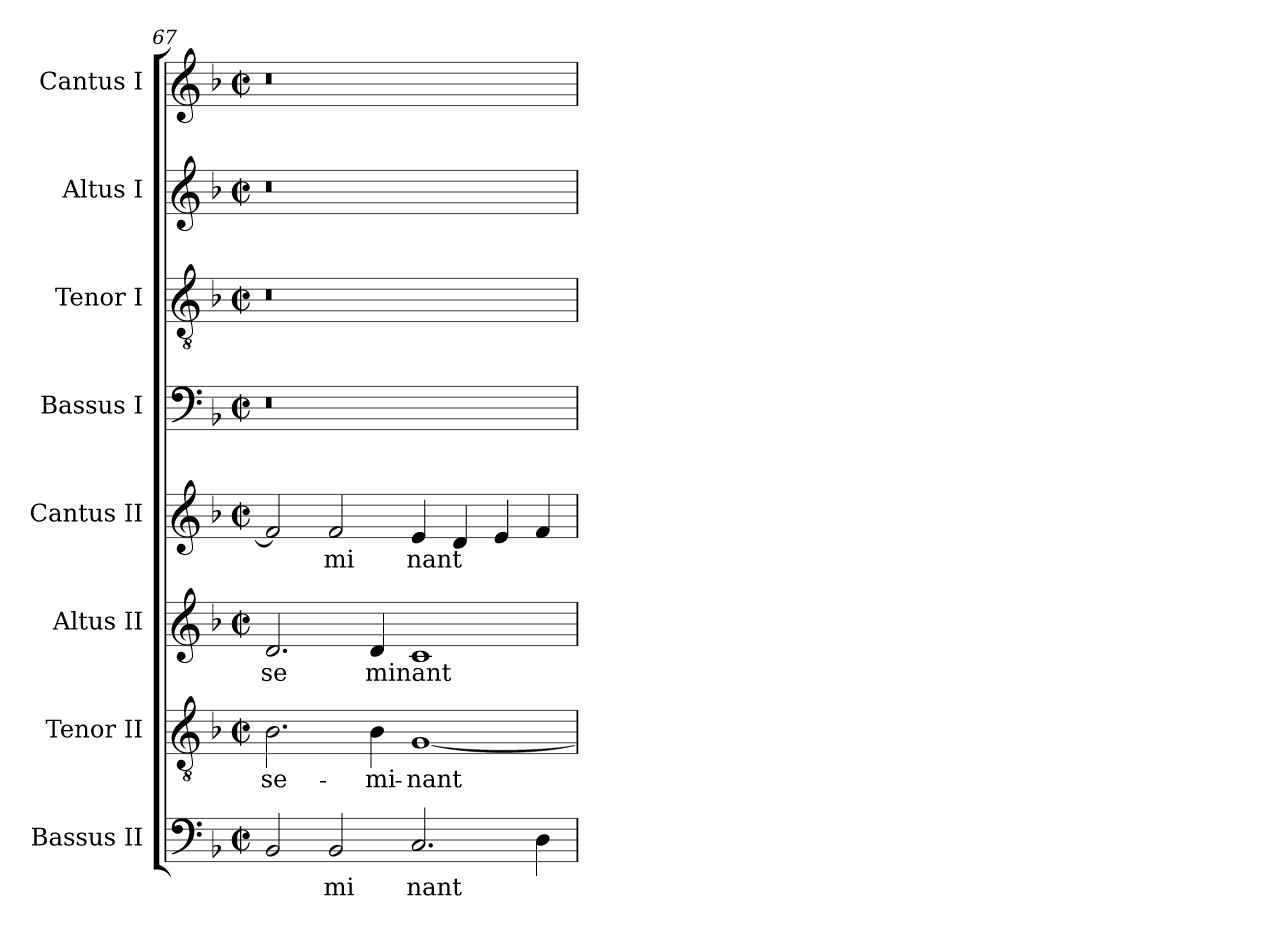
**kern	**text	**kern	**text	**kern	**text	**kern	**text	**kern	**kern	**kern	**kern
*part8	*part8	*part7	*part7	*part6	*part6	*part5	*part5	*part4	*part3	*part2	*part1
*staff8	*staff8	*staff7	*staff7	*staff6	*staff6	*staff5	*staff5	*staff4	*staff3	*staff2	*staff1
*I"Bassus II	*	*I"Tenor II	*	*I"Altus II	*	*I"Cantus II	*	*I"Bassus I	*I"Tenor I	*I"Altus I	*I"Cantus I
*I'Bassus II	*	*I'Tenor II	*	*I'Altus II	*	*I'Cantus II	*	*I'Bassus I	*I'Tenor I	*I'Altus I	*I'Cantus I
!!LO:PB:g=z
*clefF4	*	*clefGv2	*	*clefG2	*	*clefG2	*	*clefF4	*clefGv2	*clefG2	*clefG2
*k[b-]	*	*k[b-]	*	*k[b-]	*	*k[b-]	*	*k[b-]	*k[b-]	*k[b-]	*k[b-]
*F:	*	*F:	*	*F:	*	*F:	*	*F:	*F:	*F:	*F:
*M2/2	*	*M2/2	*	*M2/2	*	*M2/2	*	*M2/2	*M2/2	*M2/2	*M2/2
*met(c|)	*	*met(c|)	*	*met(c|)	*	*met(c|)	*	*met(c|)	*met(c|)	*met(c|)	*met(c|)
=67	=67	=67	=67	=67	=67	=67	=67	=67	=67	=67	=67
!	!LO:LY:b:cj	!	!LO:LY:b:cj	!	!LO:LY:b:cj	!	!LO:LY:b:cj	!	!	!	!
2BB-/	--	2.B-\	se-	2.d/	se	2f/]	.	0r	0r	0r	0r
!	!LO:LY:b:cj	!	!	!	!	!	!LO:LY:b:cj	!	!	!	!
2BB-/	-mi	.	.	.	.	2f/	mi	.	.	.	.
!	!	!	!LO:LY:b:cj	!	!LO:LY:b:cj	!	!	!	!	!	!
.	.	4B-\	-mi-	4d/	minant	.	.	.	.	.	.
!	!LO:LY:b:cj	!	!LO:LY:b:cj	!	!LO:LY:b:cj	!	!LO:LY:b:cj	!	!	!	!
2.C/	nant	[<1G	-nant	1c	.	4e/	nant	.	.	.	.
!	!	!	!	!	!	!	!LO:LY:b:cj	!	!	!	!
.	.	.	.	.	.	4d/	.	.	.	.	.
!	!	!	!	!	!	!	!LO:LY:b:cj	!	!	!	!
.	.	.	.	.	.	4e/	.	.	.	.	.
!	!LO:LY:b:cj	!	!	!	!	!	!LO:LY:b:cj	!	!	!	!
4D\	.	.	.	.	.	4f/	.	.	.	.	.
=	=	=	=	=	=	=	=	=	=	=	=
*-	*-	*-	*-	*-	*-	*-	*-	*-	*-	*-	*-
